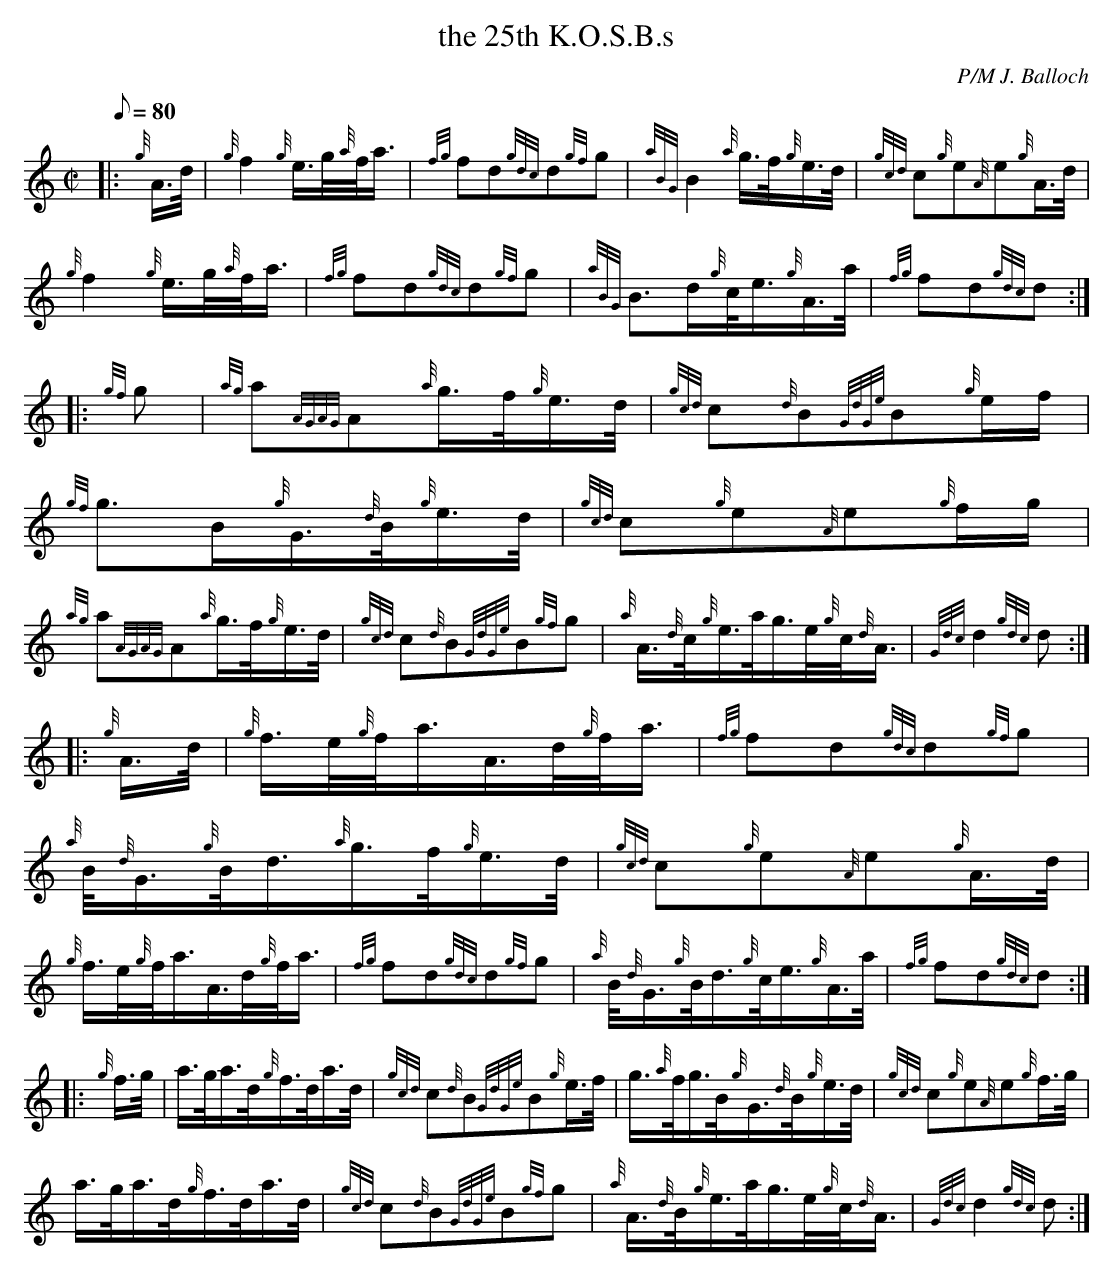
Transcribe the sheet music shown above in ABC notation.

X:1
T: the 25th K.O.S.B.s
M:C|
L:1/8
Q:80
C:P/M J. Balloch
K:HP
|: {g}A3/4d/4| \
{g}f2{g}e3/4g/4{a}f/4a3/4| \
{fg}fd{gdc}d{gf}g| \
{aBG}B2{a}g3/4f/4{g}e3/4d/4| \
{gcd}c{g}e{A}e{g}A3/4d/4|
{g}f2{g}e3/4g/4{a}f/4a3/4| \
{fg}fd{gdc}d{gf}g| \
{aBG}B3/2d/2{g}c/4e3/4{g}A3/4a/4| \
{fg}fd{gdc}d:|
|: {gf}g| \
{ag}a{AGAG}A{a}g3/4f/4{g}e3/4d/4| \
{gcd}c{d}B{GdGe}B{g}e/2f/2| \
{gf}g3/2B/2{g}G3/4{d}B/4{g}e3/4d/4| \
{gcd}c{g}e{A}e{g}f/2g/2|
{ag}a{AGAG}A{a}g3/4f/4{g}e3/4d/4| \
{gcd}c{d}B{GdGe}B{gf}g| \
{a}A3/4{d}c/4{g}e3/4a/4g3/4e/4{g}c/4{d}A3/4| \
{Gdc}d2{gdc}d:|
|: {g}A3/4d/4| \
{g}f3/4e/4{g}f/4a3/4A3/4d/4{g}f/4a3/4| \
{fg}fd{gdc}d{gf}g| \
{a}B/4{d}G3/4{g}B/4d3/4{a}g3/4f/4{g}e3/4d/4| \
{gcd}c{g}e{A}e{g}A3/4d/4|
{g}f3/4e/4{g}f/4a3/4A3/4d/4{g}f/4a3/4| \
{fg}fd{gdc}d{gf}g| \
{a}B/4{d}G3/4{g}B/4d3/4{g}c/4e3/4{g}A3/4a/4| \
{fg}fd{gdc}d:|
|: {g}f3/4g/4| \
a3/4g/4a3/4d/4{g}f3/4d/4a3/4d/4| \
{gcd}c{d}B{GdGe}B{g}e3/4f/4| \
g3/4{a}f/4g3/4B/4{g}G3/4{d}B/4{g}e3/4d/4| \
{gcd}c{g}e{A}e{g}f3/4g/4|
a3/4g/4a3/4d/4{g}f3/4d/4a3/4d/4| \
{gcd}c{d}B{GdGe}B{gf}g| \
{a}A3/4{d}B/4{g}e3/4a/4g3/4e/4{g}c/4{d}A3/4| \
{Gdc}d2{gdc}d:|
